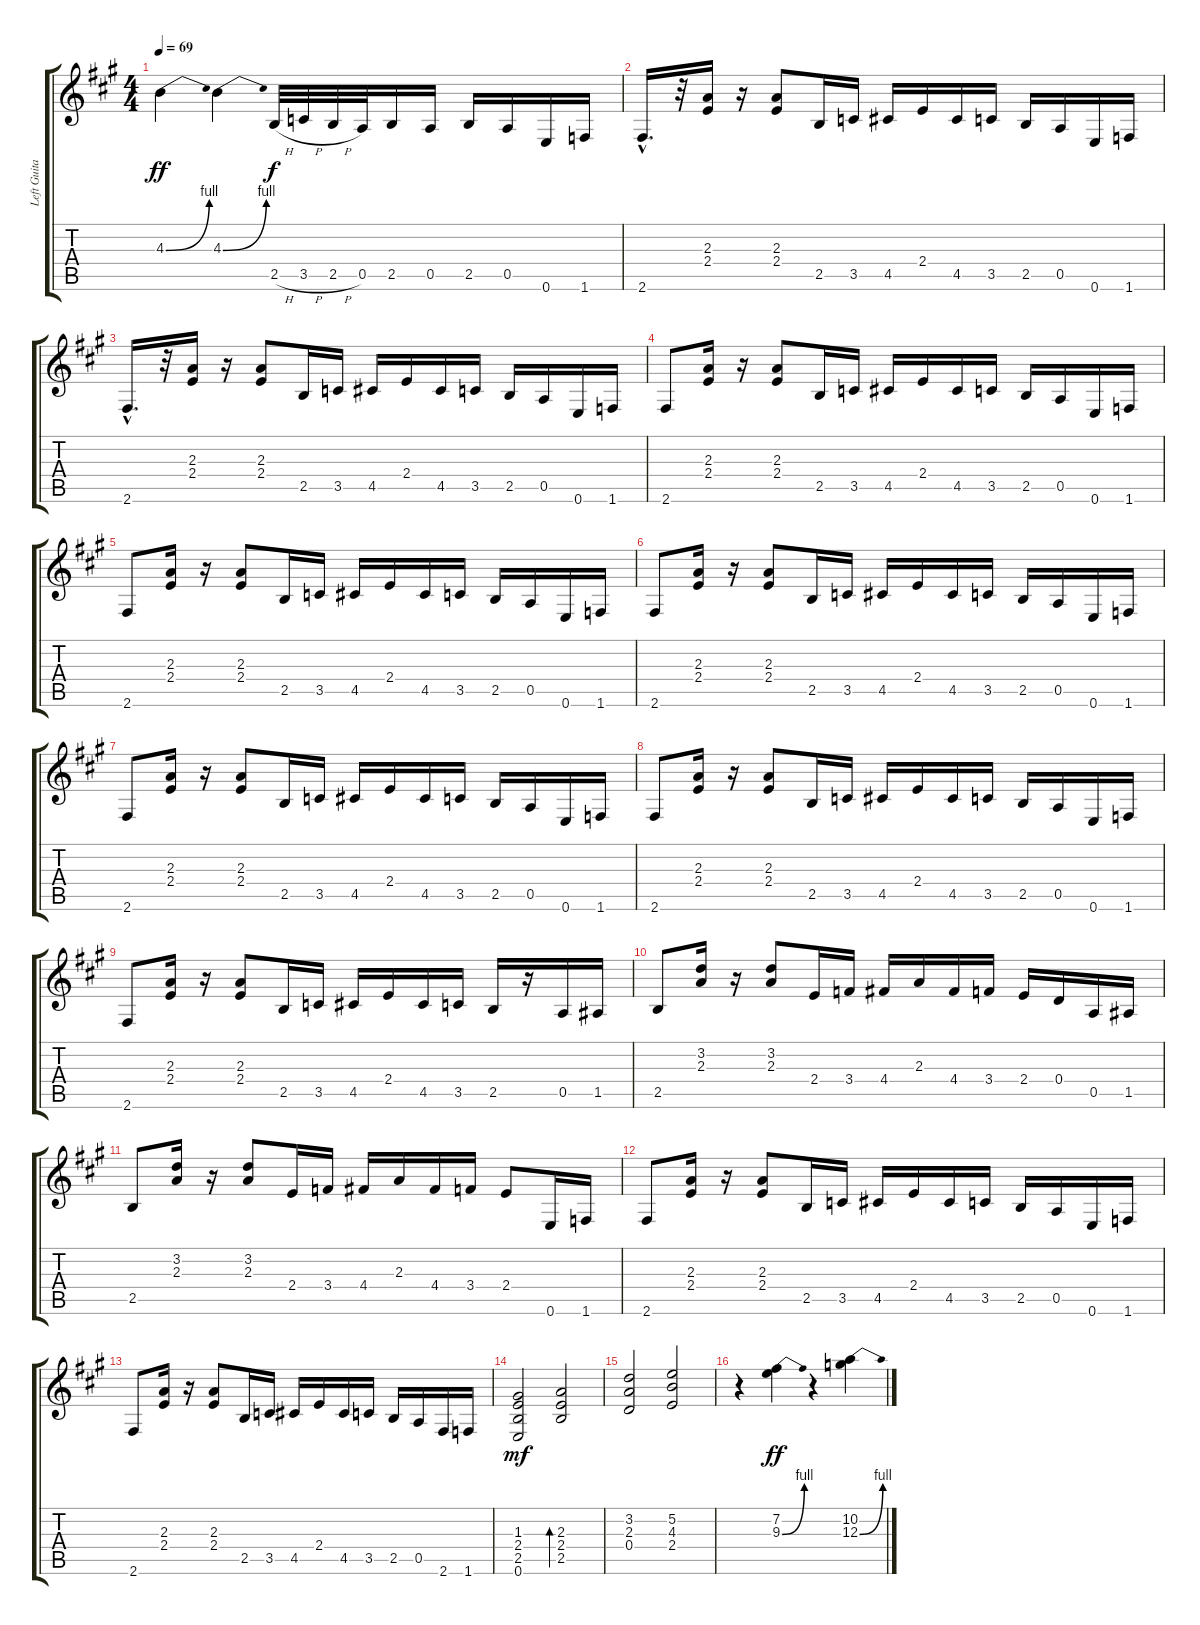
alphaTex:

\track ("Left Guitar" "Left Guita") {instrument overdrivenguitar}
\staff {score tabs}
\tuning (E4 B3 G3 D3 A2 E2) {hide}
\ts (4 4)
\tempo 69
\clef g2
\ks f#minor
4.3{be (bend 0 0 60 4)}.4{dy ff instrument overdrivenguitar} 4.3{be (bend 0 0 60 4)}.4 2.5{h}.32{dy f} 3.5{h}.32 2.5{h}.32 0.5.32 2.5.16 0.5.16 2.5.16 0.5.16 0.6.16 1.6.16 |
2.6{hac}.16{d} r.32 (2.3 2.4).16 r.16 (2.3 2.4).8 2.5.16 3.5.16 4.5.16 2.4.16 4.5.16 3.5.16 2.5.16 0.5.16 0.6.16 1.6.16 |
2.6{hac}.16{d} r.32 (2.3 2.4).16 r.16 (2.3 2.4).8 2.5.16 3.5.16 4.5.16 2.4.16 4.5.16 3.5.16 2.5.16 0.5.16 0.6.16 1.6.16 |
2.6.8 (2.3 2.4).16 r.16 (2.3 2.4).8 2.5.16 3.5.16 4.5.16 2.4.16 4.5.16 3.5.16 2.5.16 0.5.16 0.6.16 1.6.16 |
2.6.8 (2.3 2.4).16 r.16 (2.3 2.4).8 2.5.16 3.5.16 4.5.16 2.4.16 4.5.16 3.5.16 2.5.16 0.5.16 0.6.16 1.6.16 |
2.6.8 (2.3 2.4).16 r.16 (2.3 2.4).8 2.5.16 3.5.16 4.5.16 2.4.16 4.5.16 3.5.16 2.5.16 0.5.16 0.6.16 1.6.16 |
2.6.8 (2.3 2.4).16 r.16 (2.3 2.4).8 2.5.16 3.5.16 4.5.16 2.4.16 4.5.16 3.5.16 2.5.16 0.5.16 0.6.16 1.6.16 |
2.6.8 (2.3 2.4).16 r.16 (2.3 2.4).8 2.5.16 3.5.16 4.5.16 2.4.16 4.5.16 3.5.16 2.5.16 0.5.16 0.6.16 1.6.16 |
2.6.8 (2.3 2.4).16 r.16 (2.3 2.4).8 2.5.16 3.5.16 4.5.16 2.4.16 4.5.16 3.5.16 2.5.16 r.16 0.5.16 1.5.16 |
2.5.8 (3.2 2.3).16 r.16 (3.2 2.3).8 2.4.16 3.4.16 4.4.16 2.3.16 4.4.16 3.4.16 2.4.16 0.4.16 0.5.16 1.5.16 |
2.5.8 (3.2 2.3).16 r.16 (3.2 2.3).8 2.4.16 3.4.16 4.4.16 2.3.16 4.4.16 3.4.16 2.4.8 0.6.16 1.6.16 |
2.6.8 (2.3 2.4).16 r.16 (2.3 2.4).8 2.5.16 3.5.16 4.5.16 2.4.16 4.5.16 3.5.16 2.5.16 0.5.16 0.6.16 1.6.16 |
2.6.8 (2.3 2.4).16 r.16 (2.3 2.4).8 2.5.16 3.5.16 4.5.16 2.4.16 4.5.16 3.5.16 2.5.16 0.5.16 2.6.16 1.6.16 |
(1.3 2.4 2.5 0.6).2{dy mf} (2.3 2.4 2.5).2{bd 120} |
(3.2 2.3 0.4).2 (5.2 4.3 2.4).2 |
r.4 (7.2 9.3{be (bend 0 0 60 4)}).4{dy ff} r.4 (10.2 12.3{be (bend 0 0 60 4)}).4
